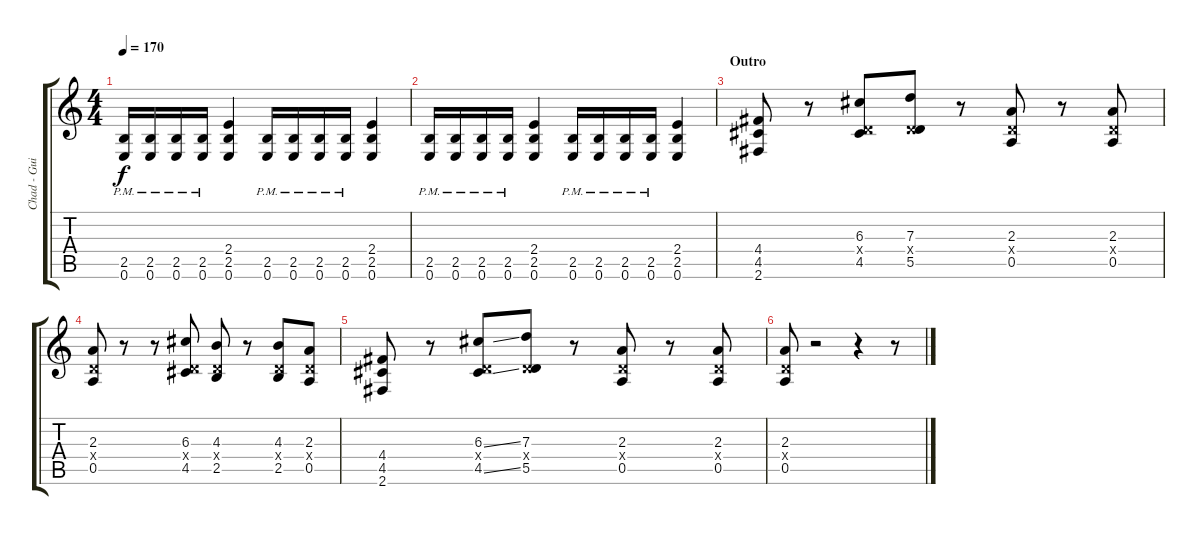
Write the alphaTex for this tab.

\track ("Chad - Guitar" "Chad - Gui") {instrument distortionguitar}
\staff {score tabs}
\tuning (E4 B3 G3 D3 A2 E2) {hide}
\ts (4 4)
\tempo 170
\clef g2
\ks c
(2.5{pm} 0.6{pm}).16{dy f} (2.5{pm} 0.6{pm}).16 (2.5{pm} 0.6{pm}).16 (2.5{pm} 0.6{pm}).16 (2.4 2.5 0.6).4 (2.5{pm} 0.6{pm}).16 (2.5{pm} 0.6{pm}).16 (2.5{pm} 0.6{pm}).16 (2.5{pm} 0.6{pm}).16 (2.4 2.5 0.6).4 |
(2.5{pm} 0.6{pm}).16 (2.5{pm} 0.6{pm}).16 (2.5{pm} 0.6{pm}).16 (2.5{pm} 0.6{pm}).16 (2.4 2.5 0.6).4 (2.5{pm} 0.6{pm}).16 (2.5{pm} 0.6{pm}).16 (2.5{pm} 0.6{pm}).16 (2.5{pm} 0.6{pm}).16 (2.4 2.5 0.6).4 |
\section ("" "Outro")
(4.4 4.5 2.6).8 r.8 (6.3 0.4{x} 4.5).8 (7.3 0.4{x} 5.5).8 r.8 (2.3 0.4{x} 0.5).8 r.8 (2.3 0.4{x} 0.5).8 |
(2.3 0.4{x} 0.5).8 r.8 r.8 (6.3 0.4{x} 4.5).8 (4.3 0.4{x} 2.5).8 r.8 (4.3 0.4{x} 2.5).8 (2.3 0.4{x} 0.5).8 |
(4.4 4.5 2.6).8 r.8 (6.3{ss} 0.4{x} 4.5{ss}).8 (7.3 0.4{x} 5.5).8 r.8 (2.3 0.4{x} 0.5).8 r.8 (2.3 0.4{x} 0.5).8 |
(2.3 0.4{x} 0.5).8 r.2 r.4 r.8
